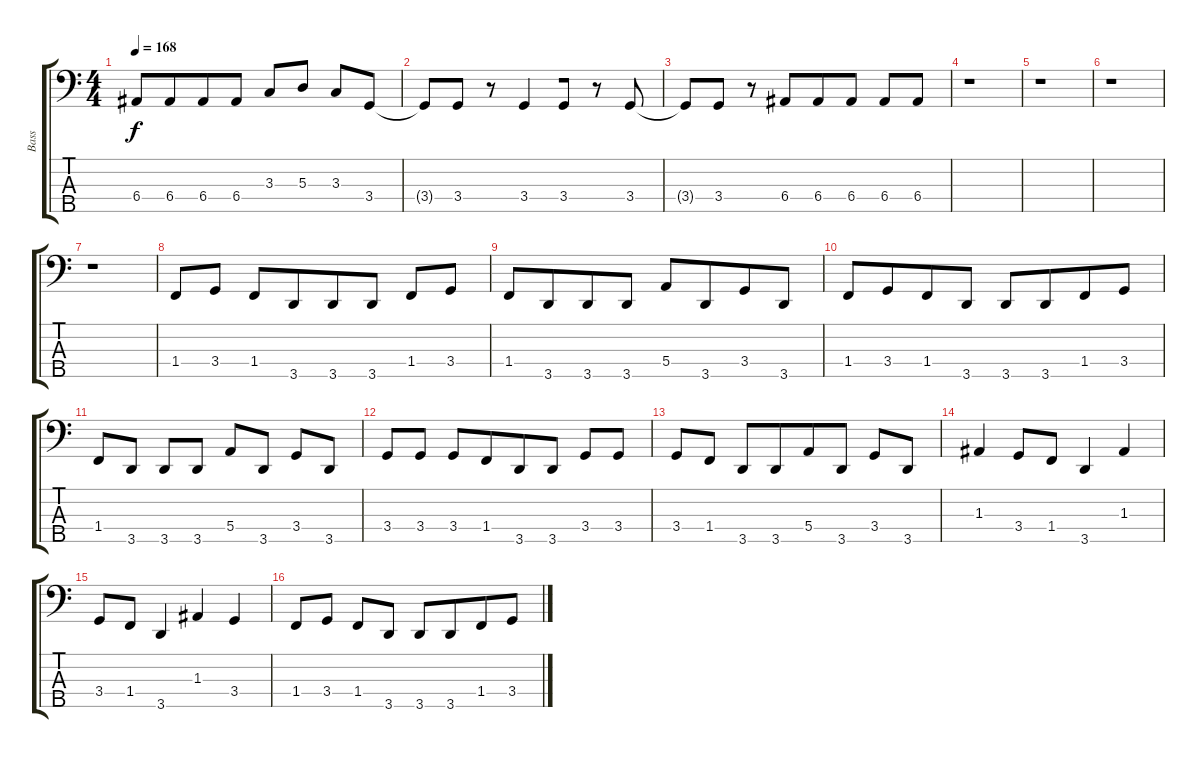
\track ("Bass" "Bass") {instrument electricbassfinger}
\staff {score tabs}
\tuning (G2 D2 A1 E1 B0) {hide}
\ts (4 4)
\tempo 168
\clef f4
\ks c
6.4{t}.8{dy f beam merge} 6.4.8{beam merge} 6.4.8{beam merge} 6.4.8 3.3.8 5.3.8 3.3.8 3.4.8 |
3.4{t}.8 3.4.8 r.8 3.4.4{beam merge} 3.4.8 r.8{beam merge} 3.4.8 |
3.4{t}.8 3.4.8 r.8 6.4.8{beam merge} 6.4.8{beam merge} 6.4.8 6.4.8 6.4.8 |
r.1 |
r.1 |
r.1 |
r.1 |
1.4.8 3.4.8 1.4.8{beam merge} 3.5.8{beam merge} 3.5.8{beam merge} 3.5.8 1.4.8{beam merge} 3.4.8 |
1.4.8 3.5.8{beam merge} 3.5.8{beam merge} 3.5.8 5.4.8 3.5.8{beam merge} 3.4.8 3.5.8 |
1.4.8 3.4.8{beam merge} 1.4.8{beam merge} 3.5.8 3.5.8 3.5.8{beam merge} 1.4.8 3.4.8 |
1.4.8 3.5.8 3.5.8 3.5.8 5.4.8{beam merge} 3.5.8 3.4.8 3.5.8 |
3.4.8 3.4.8 3.4.8 1.4.8{beam merge} 3.5.8{beam merge} 3.5.8 3.4.8 3.4.8 |
3.4.8 1.4.8 3.5.8{beam merge} 3.5.8{beam merge} 5.4.8{beam merge} 3.5.8 3.4.8 3.5.8 |
1.3.4 3.4.8 1.4.8{beam merge} 3.5.4 1.3.4 |
3.4.8 1.4.8 3.5.4 1.3.4 3.4.4 |
1.4.8 3.4.8 1.4.8 3.5.8 3.5.8 3.5.8{beam merge} 1.4.8 3.4.8
